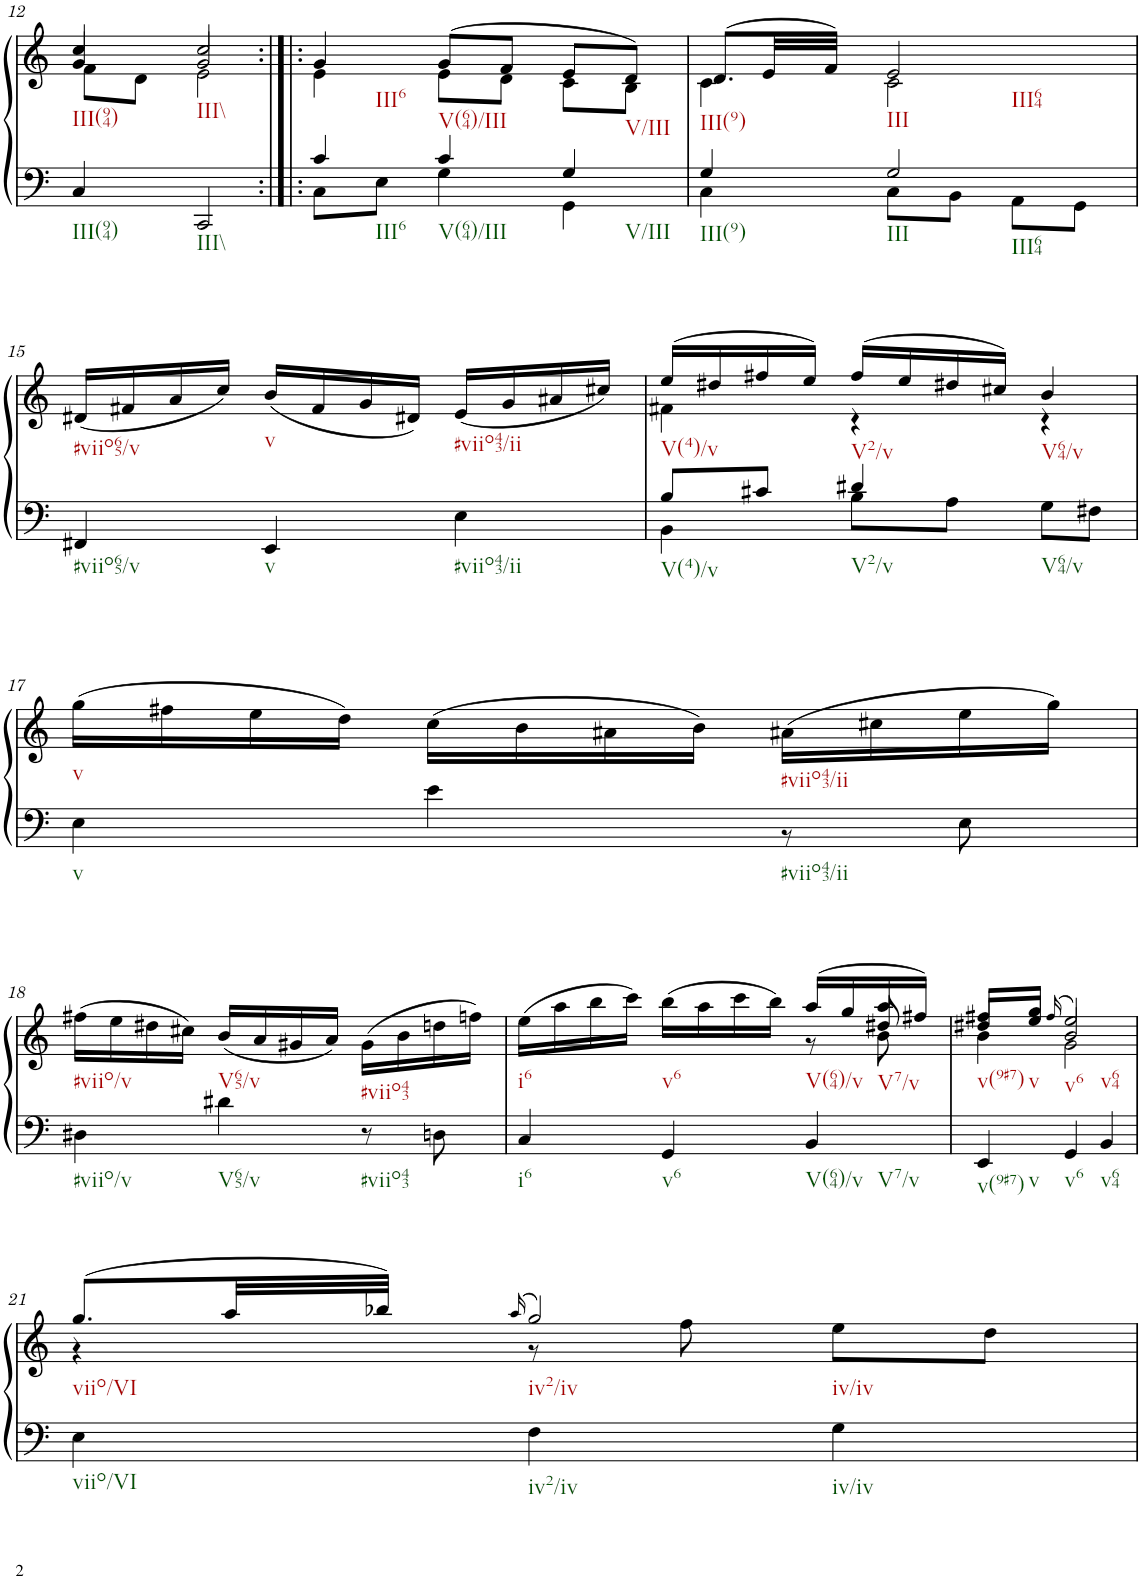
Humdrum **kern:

**kern	**kern
*part1	*part1
*staff2	*staff1
*I"Klavier linke Hand	*
!!LO:PB:g=z
*clefF4	*clefG2
*k[]	*k[]
*M3/4	*M3/4
=12	=12
*^	*^
*	*	*	*^
2.ryy	4C/	4cc/	8f\L	4g/
.	.	.	8d\J	.
.	2CC/	2cc/	2e\	2g/
*	*	*	*v	*v
=13:|!|:	=13:|!|:	=13:|!|:	=13:|!|:
4c/	8C\L	4g/	4e\
.	8E\J	.	.
4c/	4G\	(8g/L	8e\L
.	.	8f/J	8d\J
4G/	4GG\	8e/L	8c\L
.	.	8d/J)	8B\J
=14	=14	=14	=14
4G/	4C\	(8.d/L	4c\
.	.	32e/LL	.
.	.	32f/JJJ)	.
2G/	8C\L	2e/	2c\
.	8BB\J	.	.
.	8AA\L	.	.
.	8GG\J	.	.
*	*	*v	*v
!!LO:LB:g=z
=15	=15	=15
2.ryy	4FF#X/	(16d#X/LL
.	.	16f#X/
.	.	16a/
.	.	16cc/JJ)
.	4EE/	(16b/LL
.	.	16f#/
.	.	16g/
.	.	16d#X/JJ)
.	4E\	(16e/LL
.	.	16g/
.	.	16a#X/
.	.	16cc#X/JJ)
=16	=16	=16
*	*	*^
8B/L	4BB\	(16ee/LL	4f#X\
.	.	16dd#X/	.
8c#X/J	.	16ff#X/	.
.	.	16ee/JJ)	.
4d#X/	8B\L	(16ff#/LL	4r
.	.	16ee/	.
.	8A\J	16dd#X/	.
.	.	16cc#X/JJ)	.
4ryy	8G\L	4b/	4r
.	8F#X\J	.	.
*	*	*v	*v
!!LO:LB:g=z
=17	=17	=17
2.ryy	4E\	(16gg\LL
.	.	16ff#X\
.	.	16ee\
.	.	16dd\JJ)
.	4e\	(16cc\LL
.	.	16b\
.	.	16a#X\
.	.	16b\JJ)
.	8r	(16a#X\LL
.	.	16cc#X\
.	8E\	16ee\
.	.	16gg\JJ)
*v	*v	*
!!LO:LB:g=z
=18	=18
4D#X\	(16ff#X\LL
.	16ee\
.	16dd#X\
.	16cc#X\JJ)
4d#X\	(16b/LL
.	16a/
.	16g#X/
.	16a/JJ)
8r	(16g#\LL
.	16b\
8Dn\	16ddn\
.	16ffn\JJ)
=19	=19
*	*^
*	*	*^
4C/	(16ee\LL	2ryy	8ryy
.	16aa\	.	.
*	*	*v	*v
.	16bb\	.
.	16ccc\JJ)	.
4GG/	(16bb\LL	.
.	16aa\	.
.	16ccc\	.
.	16bb\JJ)	.
4BB/	(16aa/LL	8r
.	16gg/	.
*	*	*^
.	16aa/	8b\	8dd#X/
.	16ff#X/JJ)	.	.
=20	=20	=20	=20
4EE/	8ff#X/L	4b\	8dd#X/L
.	8gg/J	.	8ee/J
.	(16qff#/	.	.
4GG/	2ee/)	2g\	2b/
4BB/	.	.	.
*	*	*v	*v
!!LO:LB:g=z
=21	=21	=21
4E\	(8.gg/L	4r
.	32aa/LL	.
.	32bb-X/JJJ)	.
.	(16qaa/	.
4F\	2gg/)	8r
.	.	8ff\
4G\	.	8ee\L
.	.	8dd\J
*	*v	*v
=	=
*-	*-
